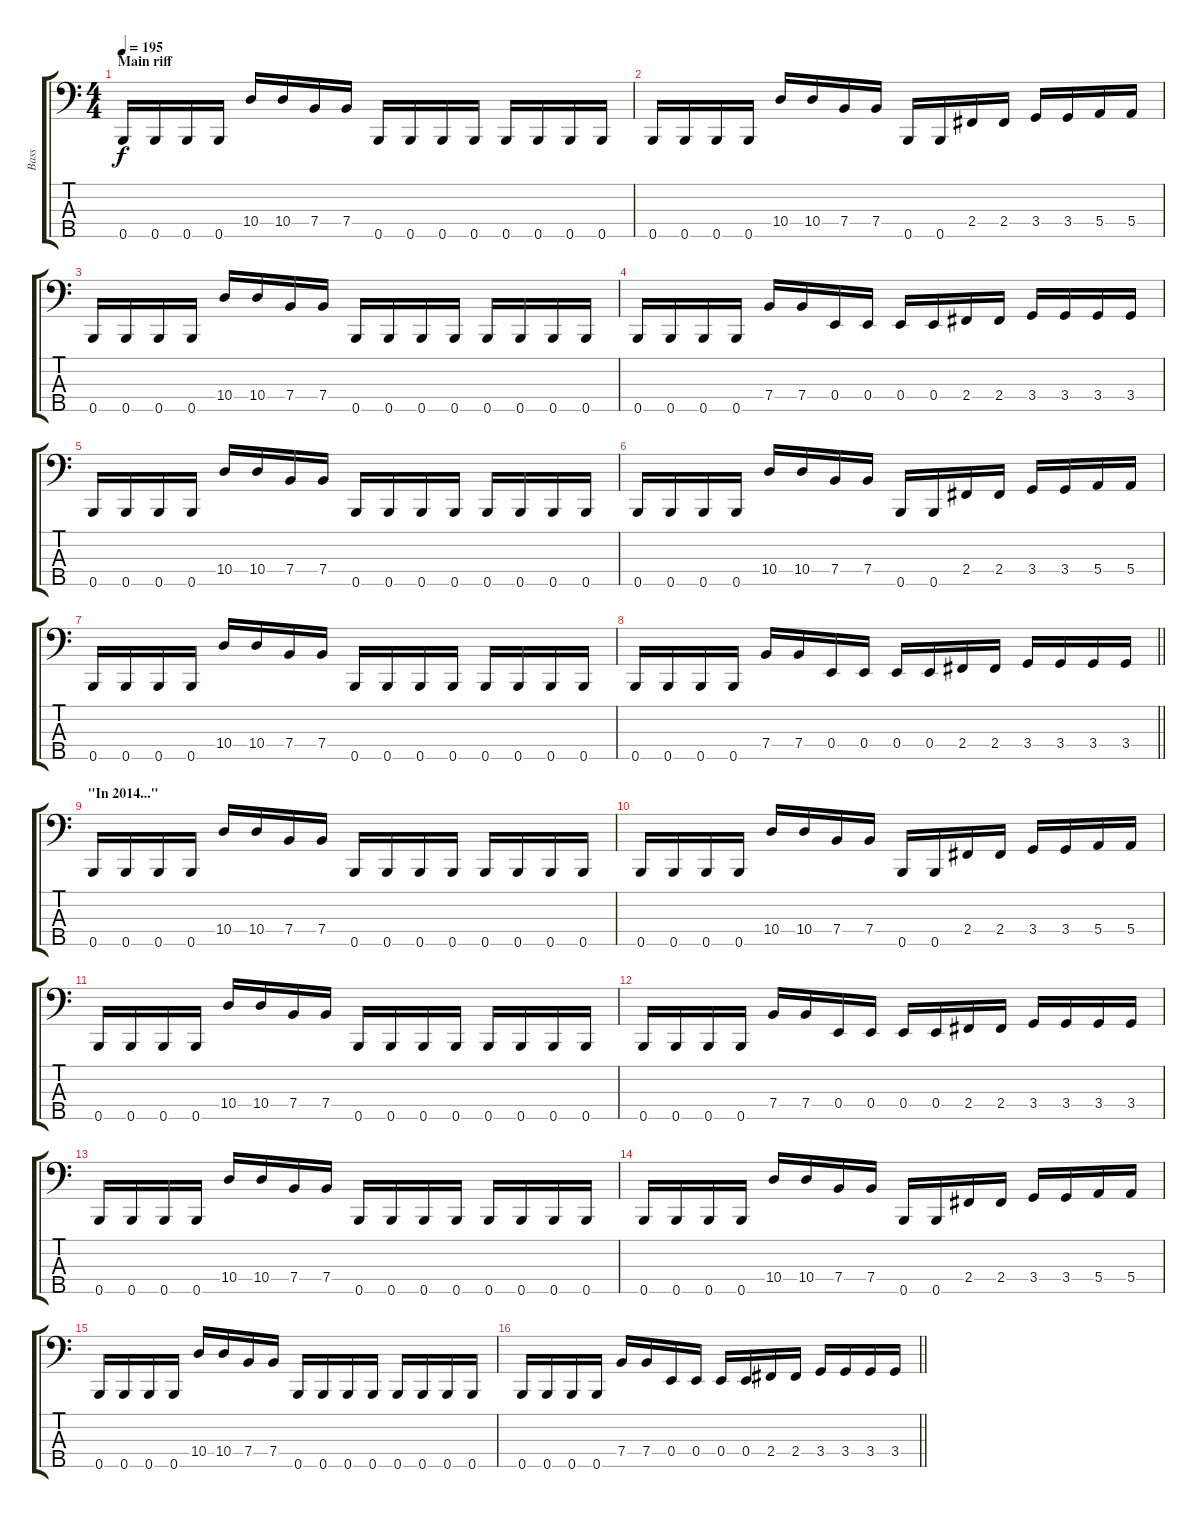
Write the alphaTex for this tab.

\track ("Bass" "Bass") {instrument electricbassfinger}
\staff {score tabs}
\tuning (G2 D2 A1 E1 B0) {hide}
\ts (4 4)
\section ("" "Main riff")
\tempo 195
\clef f4
\ks c
0.5.16{dy f instrument electricbassfinger} 0.5.16 0.5.16 0.5.16 10.4.16 10.4.16 7.4.16 7.4.16 0.5.16 0.5.16 0.5.16 0.5.16 0.5.16 0.5.16 0.5.16 0.5.16 |
0.5.16 0.5.16 0.5.16 0.5.16 10.4.16 10.4.16 7.4.16 7.4.16 0.5.16 0.5.16 2.4.16 2.4.16 3.4.16 3.4.16 5.4.16 5.4.16 |
0.5.16 0.5.16 0.5.16 0.5.16 10.4.16 10.4.16 7.4.16 7.4.16 0.5.16 0.5.16 0.5.16 0.5.16 0.5.16 0.5.16 0.5.16 0.5.16 |
0.5.16 0.5.16 0.5.16 0.5.16 7.4.16 7.4.16 0.4.16 0.4.16 0.4.16 0.4.16 2.4.16 2.4.16 3.4.16 3.4.16 3.4.16 3.4.16 |
0.5.16 0.5.16 0.5.16 0.5.16 10.4.16 10.4.16 7.4.16 7.4.16 0.5.16 0.5.16 0.5.16 0.5.16 0.5.16 0.5.16 0.5.16 0.5.16 |
0.5.16 0.5.16 0.5.16 0.5.16 10.4.16 10.4.16 7.4.16 7.4.16 0.5.16 0.5.16 2.4.16 2.4.16 3.4.16 3.4.16 5.4.16 5.4.16 |
0.5.16 0.5.16 0.5.16 0.5.16 10.4.16 10.4.16 7.4.16 7.4.16 0.5.16 0.5.16 0.5.16 0.5.16 0.5.16 0.5.16 0.5.16 0.5.16 |
\barLineRight lightlight
0.5.16 0.5.16 0.5.16 0.5.16 7.4.16 7.4.16 0.4.16 0.4.16 0.4.16 0.4.16 2.4.16 2.4.16 3.4.16 3.4.16 3.4.16 3.4.16 |
\section ("" "\"In 2014...\"")
0.5.16 0.5.16 0.5.16 0.5.16 10.4.16 10.4.16 7.4.16 7.4.16 0.5.16 0.5.16 0.5.16 0.5.16 0.5.16 0.5.16 0.5.16 0.5.16 |
0.5.16 0.5.16 0.5.16 0.5.16 10.4.16 10.4.16 7.4.16 7.4.16 0.5.16 0.5.16 2.4.16 2.4.16 3.4.16 3.4.16 5.4.16 5.4.16 |
0.5.16 0.5.16 0.5.16 0.5.16 10.4.16 10.4.16 7.4.16 7.4.16 0.5.16 0.5.16 0.5.16 0.5.16 0.5.16 0.5.16 0.5.16 0.5.16 |
0.5.16 0.5.16 0.5.16 0.5.16 7.4.16 7.4.16 0.4.16 0.4.16 0.4.16 0.4.16 2.4.16 2.4.16 3.4.16 3.4.16 3.4.16 3.4.16 |
0.5.16 0.5.16 0.5.16 0.5.16 10.4.16 10.4.16 7.4.16 7.4.16 0.5.16 0.5.16 0.5.16 0.5.16 0.5.16 0.5.16 0.5.16 0.5.16 |
0.5.16 0.5.16 0.5.16 0.5.16 10.4.16 10.4.16 7.4.16 7.4.16 0.5.16 0.5.16 2.4.16 2.4.16 3.4.16 3.4.16 5.4.16 5.4.16 |
0.5.16 0.5.16 0.5.16 0.5.16 10.4.16 10.4.16 7.4.16 7.4.16 0.5.16 0.5.16 0.5.16 0.5.16 0.5.16 0.5.16 0.5.16 0.5.16 |
\barLineRight lightlight
0.5.16 0.5.16 0.5.16 0.5.16 7.4.16 7.4.16 0.4.16 0.4.16 0.4.16 0.4.16 2.4.16 2.4.16 3.4.16 3.4.16 3.4.16 3.4.16
